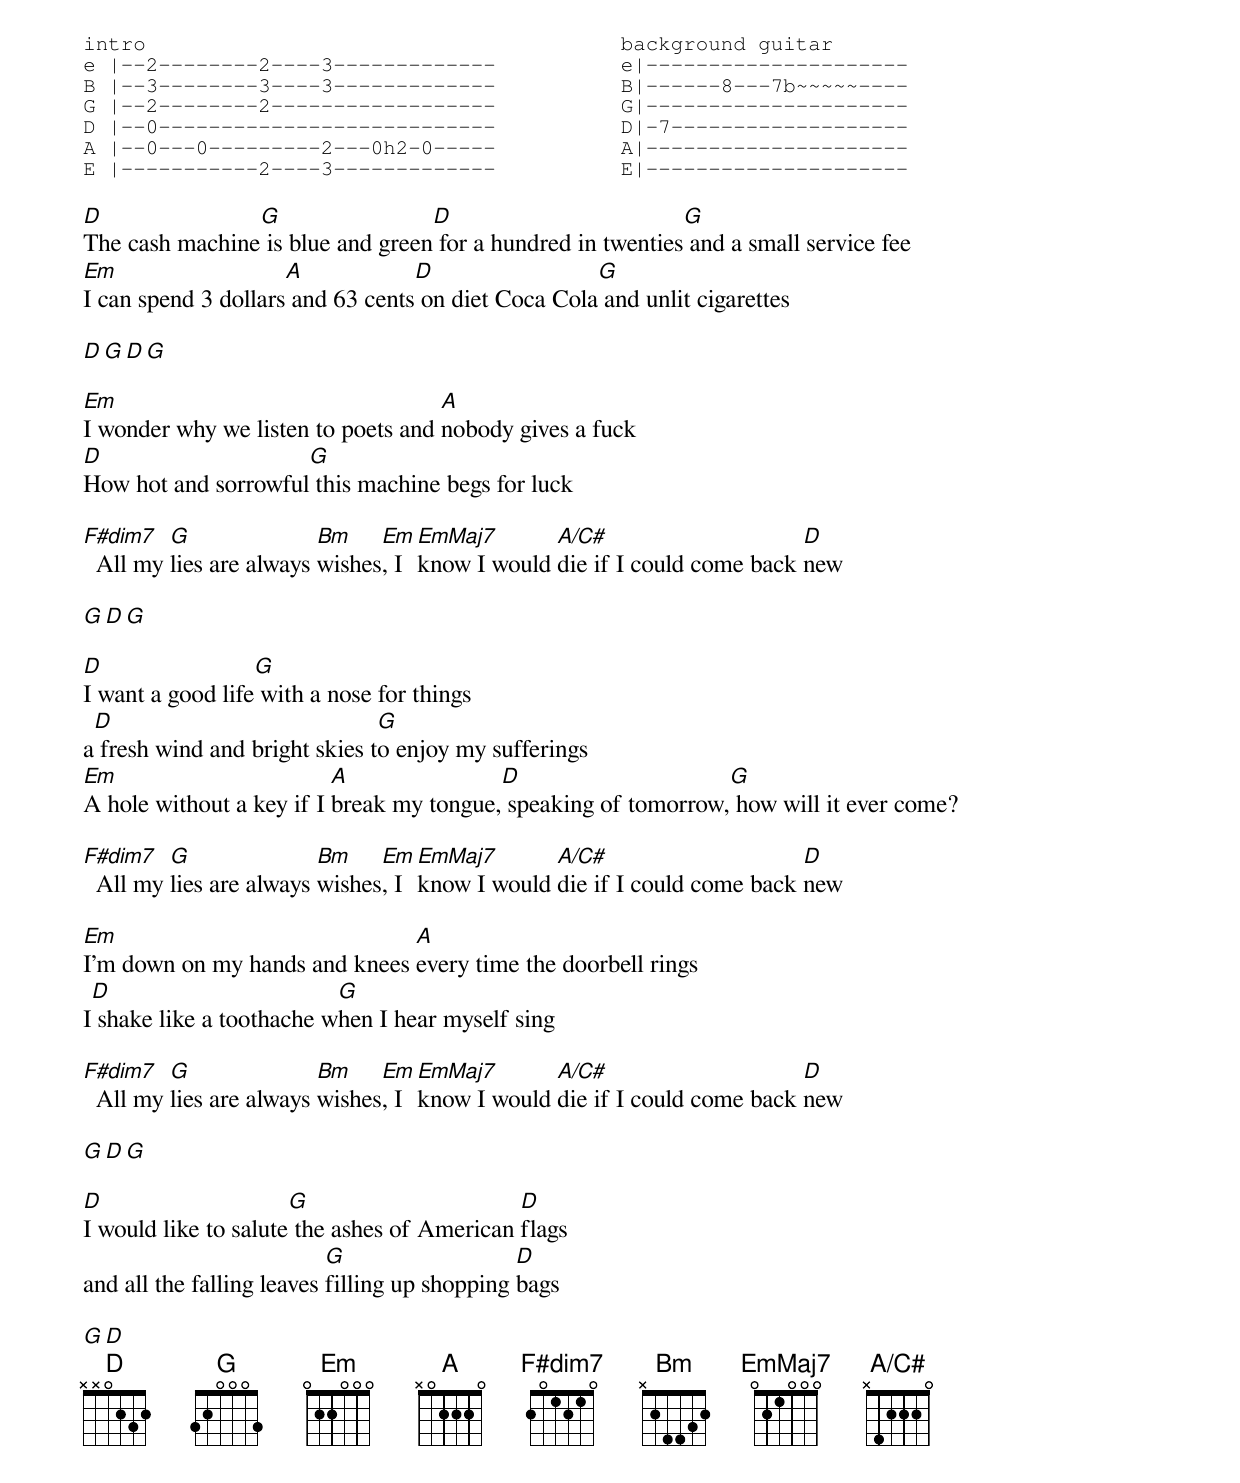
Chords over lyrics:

F#dim7  201210      EmMaj7  021000
A/C#    x42220

intro                                      background guitar
e |--2--------2----3-------------          e|---------------------
B |--3--------3----3-------------          B|------8---7b~~~~~----
G |--2--------2------------------          G|---------------------
D |--0---------------------------          D|-7-------------------
A |--0---0---------2---0h2-0-----          A|---------------------
E |-----------2----3-------------          E|---------------------

D               G                 D                         G
The cash machine is blue and green for a hundred in twenties and a small service fee
Em                   A            D                 G
I can spend 3 dollars and 63 cents on diet Coca Cola and unlit cigarettes

D G D G

Em                                  A
I wonder why we listen to poets and nobody gives a fuck
D                    G
How hot and sorrowful this machine begs for luck

F#dim7   G               Bm    Em  EmMaj7       A/C#                     D
  All my lies are always wishes, I know I would die if I could come back new

G D G

D                 G
I want a good life with a nose for things
 D                             G
a fresh wind and bright skies to enjoy my sufferings
Em                        A               D                     G
A hole without a key if I break my tongue, speaking of tomorrow, how will it ever come?

F#dim7   G               Bm    Em  EmMaj7       A/C#                     D
  All my lies are always wishes, I know I would die if I could come back new

Em                             A
I'm down on my hands and knees every time the doorbell rings
 D                        G
I shake like a toothache when I hear myself sing

F#dim7   G               Bm    Em  EmMaj7       A/C#                     D
  All my lies are always wishes, I know I would die if I could come back new

G D G

D                     G                      D
I would like to salute the ashes of American flags
                           G                   D
and all the falling leaves filling up shopping bags

G D
